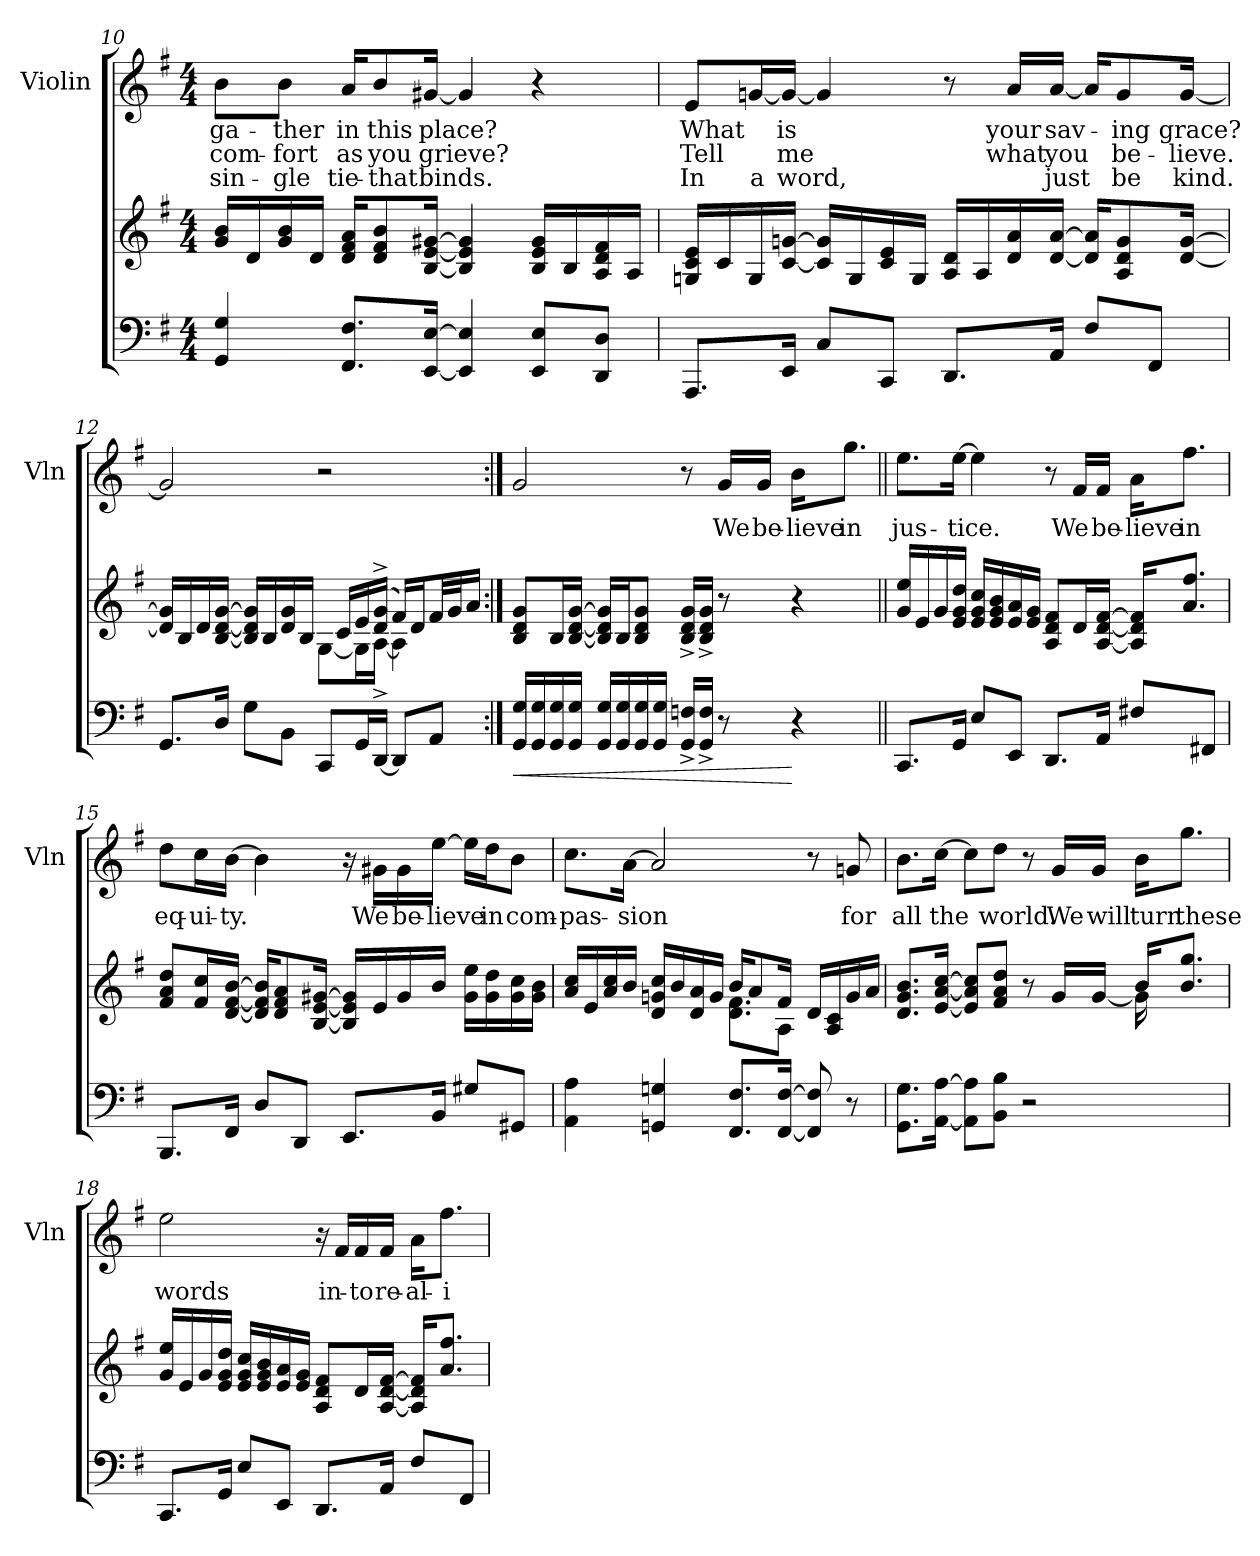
**kern	**kern	**dynam	**kern	**text	**text	**text
*part2	*part2	*part2	*part1	*part1	*part1	*part1
*staff3	*staff2	*staff2/3	*staff1	*staff1	*staff1	*staff1
*	*	*	*I"Violin	*	*	*
*	*	*	*I'Vln	*	*	*
*clefF4	*clefG2	*	*clefG2	*	*	*
*k[f#]	*k[f#]	*	*k[f#]	*	*	*
*M4/4	*M4/4	*	*M4/4	*	*	*
=10	=10	=10	=10	=10	=10	=10
4GG/ 4G/	16g 16bLL	.	8bL	ga-	com-	sin-
.	16d	.	.	.	.	.
.	16g 16b	.	8bJ	-ther	-fort	-gle
.	16dJJ	.	.	.	.	.
8.FF# 8.F#L	16d 16f# 16aKL	.	16aKL	in	as	tie-
.	8d 8f# 8b	.	8b	this	you	-that
[16EE [16EJk	[16B [16e [16g#XJk	.	[16g#XJk	place?	grieve?	binds.
4EE]/ 4E]/	4B]/ 4e]/ 4g#]/	.	4g#/]	.	.	.
8EE 8EL	16B 16e 16g#LL	.	4r	.	.	.
.	16B	.	.	.	.	.
8DD 8DJ	16A 16d 16f#	.	.	.	.	.
.	16AJJ	.	.	.	.	.
!!LO:LB:g=z
=11	=11	=11	=11	=11	=11	=11
8.AAAL	16Gn 16c 16eLL	.	8eL	What	Tell	In
.	16c	.	.	.	.	.
.	16G	.	[16gnL	.	.	a
16EEJk	[16c [16gnJJ	.	16gJJ_	is	me	word,
8CL	16c] 16g]LL	.	4g/]	.	.	.
.	16G	.	.	.	.	.
8CCJ	16c 16e	.	.	.	.	.
.	16GJJ	.	.	.	.	.
8.DDL	16A 16dLL	.	8r	.	.	.
.	16A	.	.	.	.	.
.	16d 16a	.	16aLL	your	what	.
16AAJk	[16d [16aJJ	.	[16aJJ	sav-	you	just
8F#L	16d] 16a]KL	.	16aKL]	.	.	.
.	8A 8d 8g	.	8g	-ing	be-	be
8FF#J	.	.	.	.	.	.
.	[16d [16gJk	.	[16gJk	grace?	-lieve.	kind.
=12	=12	=12	=12	=12	=12	=12
*	*^	*	*	*	*	*
8.GGL	16d] 16g]LL	2ryy	.	2g/]	.	.	.
.	16B	.	.	.	.	.	.
.	16d	.	.	.	.	.	.
16DJk	[16B [16d [16gJJ	.	.	.	.	.	.
8GL	16B] 16d] 16g]LL	.	.	.	.	.	.
.	16B	.	.	.	.	.	.
8BBJ	16d 16g	.	.	.	.	.	.
.	16BJJ	.	.	.	.	.	.
8CCL	16ryy	[8GL	.	2r	.	.	.
.	16cLL	.	.	.	.	.	.
16GGL	16e	16GL]	.	.	.	.	.
[16DDJJ	(>16d^ 16g^JJ	[16A^JJ	.	.	.	.	.
8DDL]	16f#LL)	4A\]	.	.	.	.	.
.	16dJ	.	.	.	.	.	.
8AAJ	32f#LL	.	.	.	.	.	.
.	32gJ	.	.	.	.	.	.
.	16aJJ	.	.	.	.	.	.
*	*v	*v	*	*	*	*	*
!!LO:PB:g=z
=13:|!	=13:|!	=13:|!	=13:|!	=13:|!	=13:|!	=13:|!
!	!	!LO:HP:b=2	!	!	!	!
16GG 16GLL	8B 8d 8gL	<	2g/	.	.	.
16GG 16G	.	.	.	.	.	.
16GG 16G	16BL	.	.	.	.	.
16GG 16GJJ	[16B [16d [16gJJ	.	.	.	.	.
16GG 16GLL	16B] 16d] 16g]LL	.	.	.	.	.
16GG 16G	16BJ	.	.	.	.	.
16GG 16G	8B 8d 8gJ	.	.	.	.	.
16GG 16GJJ	.	.	.	.	.	.
16GG^ 16Fn^LL	16B^ 16d^ 16g^LL	.	8r	.	.	.
16GG^ 16F^JJ	16B^ 16d^ 16g^JJ	.	.	.	.	.
8r	8r	.	16gLL	We	.	.
.	.	.	16gJJ	be-	.	.
4r	4r	[	16bKL	lieve	.	.
.	.	.	8.ggJ	in	.	.
=14||	=14||	=14||	=14||	=14||	=14||	=14||
8.CCL	16g 16eeLL	.	8.eeL	jus-	.	.
.	16e	.	.	.	.	.
.	16g	.	.	.	.	.
16GGJk	16e 16g 16ddJJ	.	[16eeJk	-tice.	.	.
8EL	16e 16g 16ccLL	.	4ee\]	.	.	.
.	16e 16g 16b	.	.	.	.	.
8EEJ	16e 16a	.	.	.	.	.
.	16e 16gJJ	.	.	.	.	.
8.DDL	8A 8d 8f#L	.	8r	.	.	.
.	16dL	.	16f#LL	We	.	.
16AAJk	[16A [16d [16f#JJ	.	16f#JJ	be-	.	.
8F#XL	16A] 16d] 16f#]KL	.	16aKL	lieve	.	.
.	8.a 8.ff#J	.	8.ff#J	in	.	.
8FF#XJ	.	.	.	.	.	.
!!LO:LB:g=z
=15	=15	=15	=15	=15	=15	=15
8.BBBL	8f# 8a 8ddL	.	8ddL	eq-	.	.
.	16f# 16ccL	.	16ccL	-ui-	.	.
16FF#Jk	[16d [16f# [16bJJ	.	[16bJJ	-ty.	.	.
8DL	16d] 16f#] 16b]KL	.	4b\]	.	.	.
.	8d 8f# 8a	.	.	.	.	.
8DDJ	.	.	.	.	.	.
.	[16B [16e [16g#XJk	.	.	.	.	.
8.EEL	16B] 16e] 16g#]LL	.	16r	.	.	.
.	16e	.	16g#XLL	We	.	.
.	16g#	.	16g#	be-	.	.
16BBJk	16bJJ	.	[16eeJJ	-lieve	.	.
8G#XL	16g# 16eeLL	.	16eeLL]	.	.	.
.	16g# 16dd	.	16ddJ	in	.	.
8GG#XJ	16g# 16cc	.	8bJ	com-	.	.
.	16g# 16bJJ	.	.	.	.	.
=16	=16	=16	=16	=16	=16	=16
*	*^	*	*	*	*	*
4AA\ 4A\	16a 16ccLL	2ryy	.	8.ccL	pas-	.	.
.	16e	.	.	.	.	.	.
.	16a 16cc	.	.	.	.	.	.
.	16bJJ	.	.	[16aJk	-sion	.	.
4GGn/ 4Gn/	16d 16gn 16ccLL	.	.	2a/]	.	.	.
.	16b	.	.	.	.	.	.
.	16d 16a	.	.	.	.	.	.
.	16gJJ	.	.	.	.	.	.
8.FF# 8.F#L	16bKL	8.d 8.f#L	.	.	.	.	.
.	8a	.	.	.	.	.	.
[16FF# [16F#Jk	16f#Jk	8AJ	.	.	.	.	.
8FF#]/ 8F#]/	16dLL	.	.	8r	.	.	.
.	16A 16c	16ryy	.	.	.	.	.
8r	16g	8ryy	.	8gn/	for	.	.
.	16aJJ	.	.	.	.	.	.
!!LO:LB:g=z
=17	=17	=17	=17	=17	=17	=17	=17
8.GG 8.GL	8.d 8.g 8.bL	2ryy	.	8.bL	all	.	.
[16AA [16AJk	[16e [16a [16ccJk	.	.	[16ccJk	the	.	.
8AA] 8A]L	8e] 8a] 8cc]L	.	.	8ccL]	.	.	.
8BB 8BJ	8f# 8a 8ddJ	.	.	8ddJ	world.	.	.
2r	4ryy	8r	.	8r	.	.	.
.	.	16gLL	.	16gLL	We	.	.
.	.	[16gJJ	.	16gJJ	will	.	.
.	16bKL	16g\]	.	16bKL	turn	.	.
.	8.b 8.ggJ	16ryy	.	8.ggJ	these	.	.
.	.	8ryy	.	.	.	.	.
*	*v	*v	*	*	*	*	*
=18	=18	=18	=18	=18	=18	=18
8.CCL	16g 16eeLL	.	2ee\	words	.	.
.	16e	.	.	.	.	.
.	16g	.	.	.	.	.
16GGJk	16e 16g 16ddJJ	.	.	.	.	.
8EL	16e 16g 16ccLL	.	.	.	.	.
.	16e 16g 16b	.	.	.	.	.
8EEJ	16e 16a	.	.	.	.	.
.	16e 16gJJ	.	.	.	.	.
8.DDL	8A 8d 8f#L	.	16r	.	.	.
.	.	.	16f#LL	in-	.	.
.	16dL	.	16f#	-to	.	.
16AAJk	[16A [16d [16f#JJ	.	16f#JJ	re-	.	.
8F#L	16A] 16d] 16f#]KL	.	16aKL	-al-	.	.
.	8.a 8.ff#J	.	8.ff#J	-i-	.	.
8FF#J	.	.	.	.	.	.
=	=	=	=	=	=	=
*-	*-	*-	*-	*-	*-	*-
